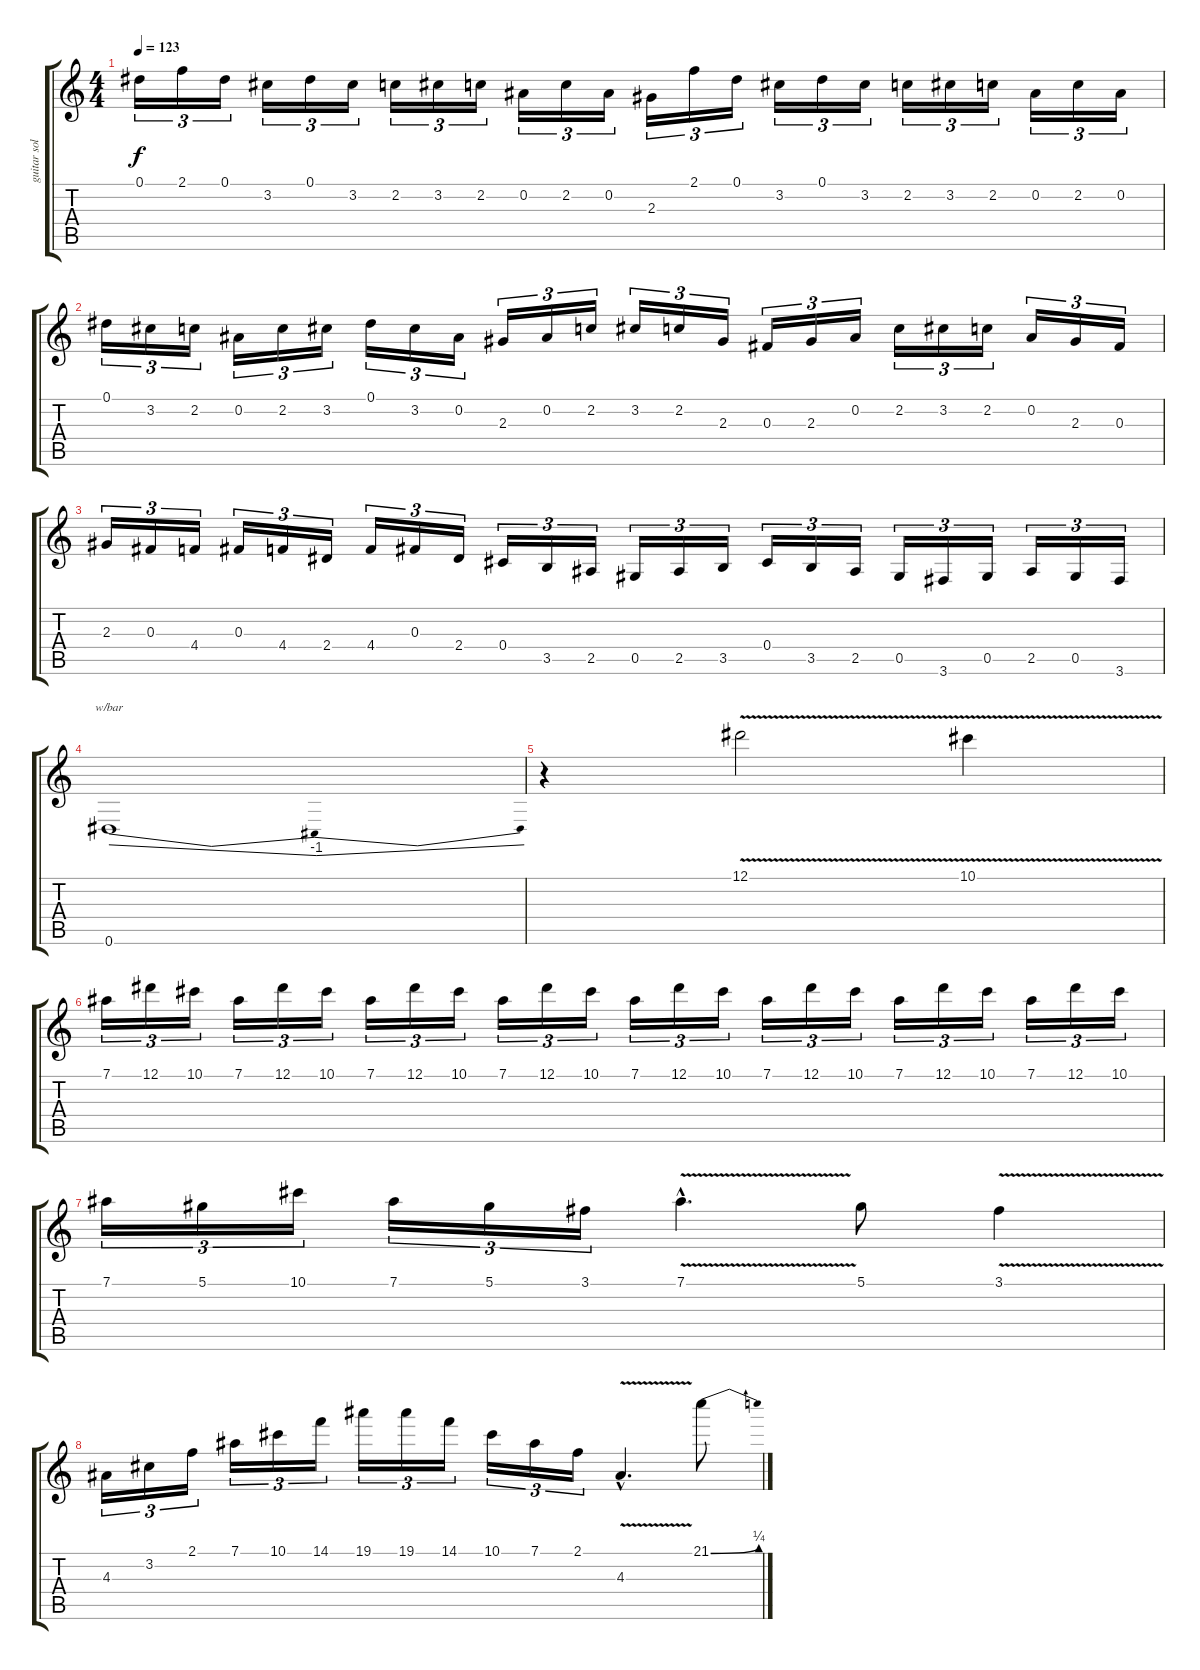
\track ("guitar solo" "guitar sol") {instrument overdrivenguitar}
\staff {score tabs}
\tuning (Eb4 Bb3 Gb3 Db3 Ab2 Eb2) {hide}
\ts (4 4)
\tempo 123
\clef g2
\ks c
0.1.16{tu (3 2) dy f} 2.1.16{tu (3 2)} 0.1.16{tu (3 2)} 3.2.16{tu (3 2)} 0.1.16{tu (3 2)} 3.2.16{tu (3 2)} 2.2.16{tu (3 2)} 3.2.16{tu (3 2)} 2.2.16{tu (3 2)} 0.2.16{tu (3 2)} 2.2.16{tu (3 2)} 0.2.16{tu (3 2)} 2.3.16{tu (3 2)} 2.1.16{tu (3 2)} 0.1.16{tu (3 2)} 3.2.16{tu (3 2)} 0.1.16{tu (3 2)} 3.2.16{tu (3 2)} 2.2.16{tu (3 2)} 3.2.16{tu (3 2)} 2.2.16{tu (3 2)} 0.2.16{tu (3 2)} 2.2.16{tu (3 2)} 0.2.16{tu (3 2)} |
0.1.16{tu (3 2)} 3.2.16{tu (3 2)} 2.2.16{tu (3 2)} 0.2.16{tu (3 2)} 2.2.16{tu (3 2)} 3.2.16{tu (3 2)} 0.1.16{tu (3 2)} 3.2.16{tu (3 2)} 0.2.16{tu (3 2)} 2.3.16{tu (3 2)} 0.2.16{tu (3 2)} 2.2.16{tu (3 2)} 3.2.16{tu (3 2)} 2.2.16{tu (3 2)} 2.3.16{tu (3 2)} 0.3.16{tu (3 2)} 2.3.16{tu (3 2)} 0.2.16{tu (3 2)} 2.2.16{tu (3 2)} 3.2.16{tu (3 2)} 2.2.16{tu (3 2)} 0.2.16{tu (3 2)} 2.3.16{tu (3 2)} 0.3.16{tu (3 2)} |
2.3.16{tu (3 2)} 0.3.16{tu (3 2)} 4.4.16{tu (3 2)} 0.3.16{tu (3 2)} 4.4.16{tu (3 2)} 2.4.16{tu (3 2)} 4.4.16{tu (3 2)} 0.3.16{tu (3 2)} 2.4.16{tu (3 2)} 0.4.16{tu (3 2)} 3.5.16{tu (3 2)} 2.5.16{tu (3 2)} 0.5.16{tu (3 2)} 2.5.16{tu (3 2)} 3.5.16{tu (3 2)} 0.4.16{tu (3 2)} 3.5.16{tu (3 2)} 2.5.16{tu (3 2)} 0.5.16{tu (3 2)} 3.6.16{tu (3 2)} 0.5.16{tu (3 2)} 2.5.16{tu (3 2)} 0.5.16{tu (3 2)} 3.6.16{tu (3 2)} |
0.6.1{tbe (dip default 0 0 30 -4 60 0)} |
r.4 12.1{v}.2 10.1{v}.4 |
7.1.16{tu (3 2)} 12.1.16{tu (3 2)} 10.1.16{tu (3 2)} 7.1.16{tu (3 2)} 12.1.16{tu (3 2)} 10.1.16{tu (3 2)} 7.1.16{tu (3 2)} 12.1.16{tu (3 2)} 10.1.16{tu (3 2)} 7.1.16{tu (3 2)} 12.1.16{tu (3 2)} 10.1.16{tu (3 2)} 7.1.16{tu (3 2)} 12.1.16{tu (3 2)} 10.1.16{tu (3 2)} 7.1.16{tu (3 2)} 12.1.16{tu (3 2)} 10.1.16{tu (3 2)} 7.1.16{tu (3 2)} 12.1.16{tu (3 2)} 10.1.16{tu (3 2)} 7.1.16{tu (3 2)} 12.1.16{tu (3 2)} 10.1.16{tu (3 2)} |
7.1.16{tu (3 2)} 5.1.16{tu (3 2)} 10.1.16{tu (3 2)} 7.1.16{tu (3 2)} 5.1.16{tu (3 2)} 3.1.16{tu (3 2)} 7.1{v hac}.4{d} 5.1.8 3.1{v}.4 |
4.3.16{tu (3 2)} 3.2.16{tu (3 2)} 2.1.16{tu (3 2)} 7.1.16{tu (3 2)} 10.1.16{tu (3 2)} 14.1.16{tu (3 2)} 19.1.16{tu (3 2)} 19.1.16{tu (3 2)} 14.1.16{tu (3 2)} 10.1.16{tu (3 2)} 7.1.16{tu (3 2)} 2.1.16{tu (3 2)} 4.3{v hac}.4{d} 21.1{be (bend 0 0 60 1)}.8
